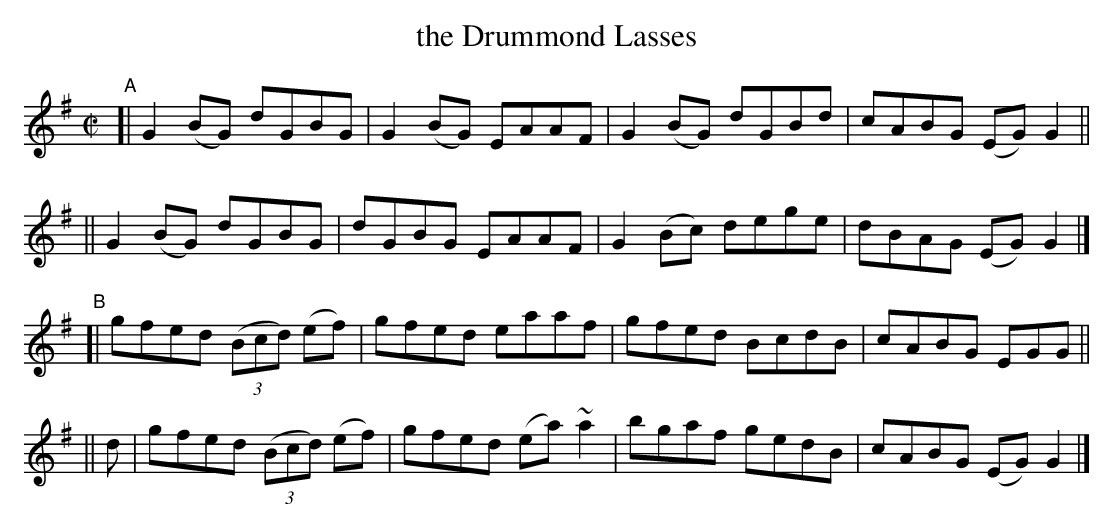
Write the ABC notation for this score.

X:1
T: the Drummond Lasses
M: C|
L: 1/8
K: G
"^A"\
[| G2(BG) dGBG | G2(BG) EAAF | G2(BG) dGBd | cABG (EG)G2 ||
|| G2(BG) dGBG | dGBG EAAF | G2(Bc) dege | dBAG (EG)G2 |]
"^B"\
[|     gfed (3(Bcd) (ef) | gfed eaaf | gfed BcdB | cABG EGG ||
|| d | gfed (3(Bcd) (ef) | gfed (ea) ~a2 | bgaf gedB | cABG (EG)G2 |]
